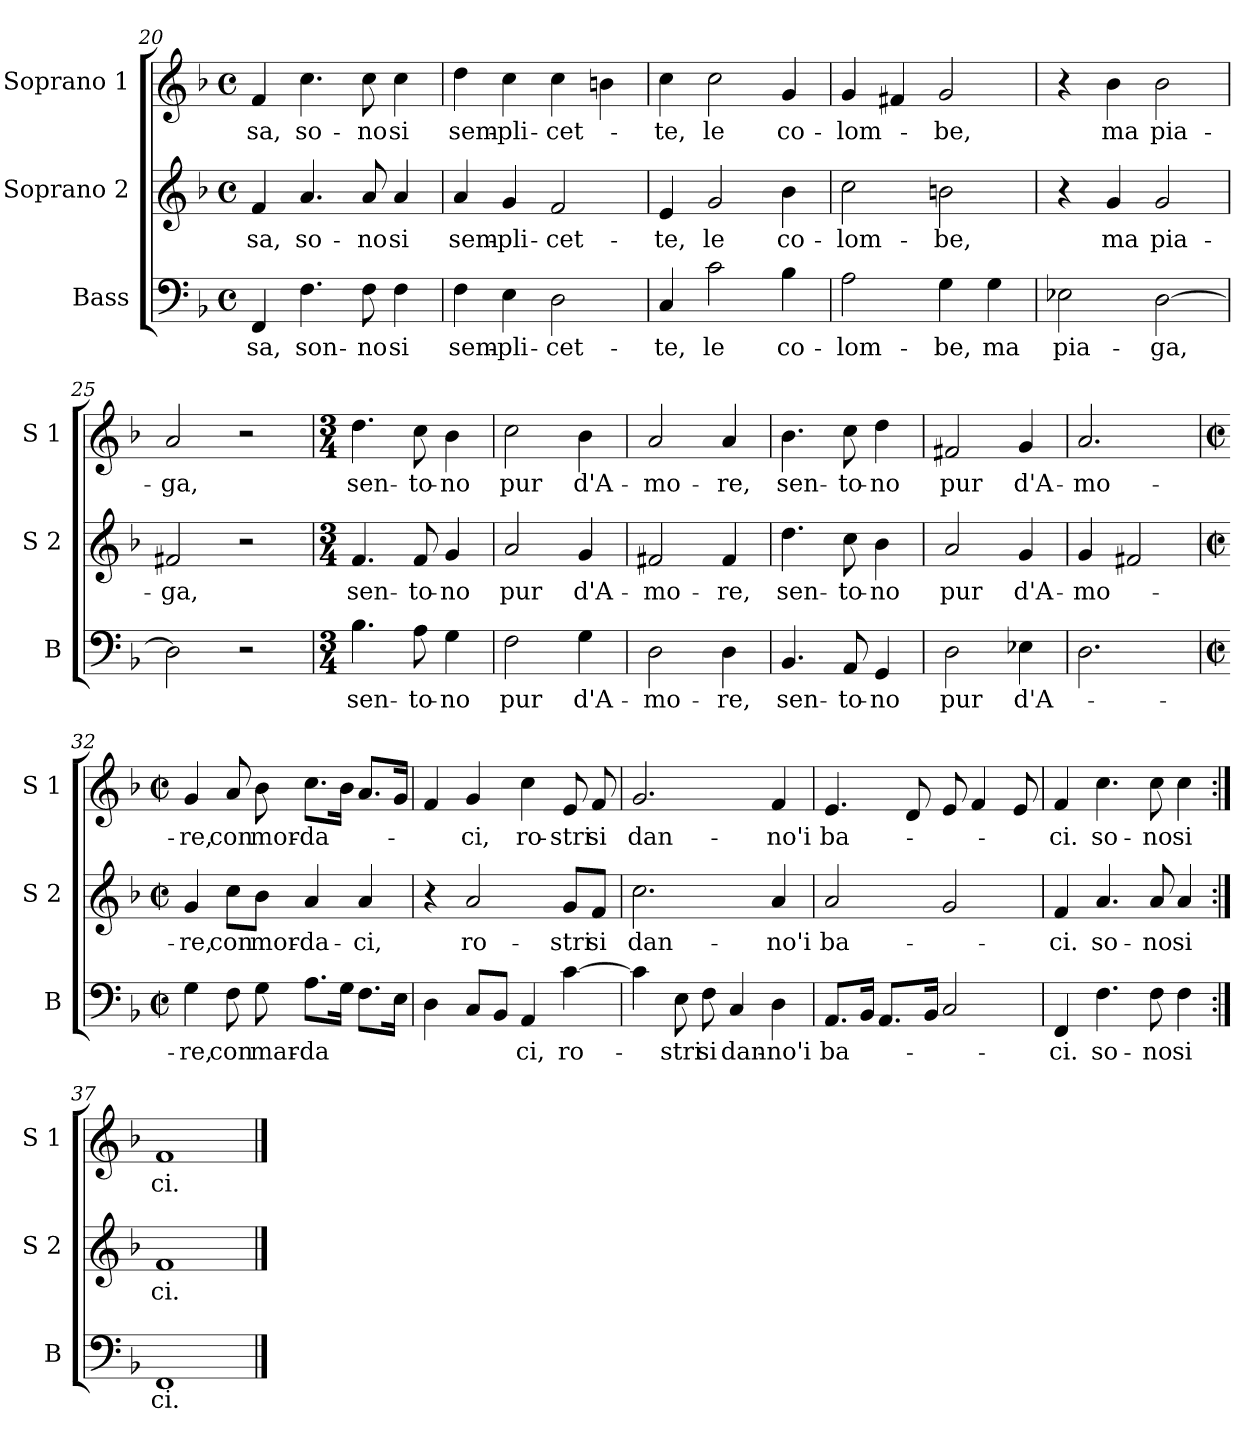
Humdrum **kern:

**kern	**text	**kern	**text	**kern	**text
*part3	*part3	*part2	*part2	*part1	*part1
*staff3	*staff3	*staff2	*staff2	*staff1	*staff1
*I"Bass	*	*I"Soprano 2	*	*I"Soprano 1	*
*I'B	*	*I'S 2	*	*I'S 1	*
*clefF4	*	*clefG2	*	*clefG2	*
*k[b-]	*	*k[b-]	*	*k[b-]	*
*F:	*	*F:	*	*F:	*
*M4/4	*	*M4/4	*	*M4/4	*
*met(c)	*	*met(c)	*	*met(c)	*
=20	=20	=20	=20	=20	=20
!	!LO:LY:b	!	!LO:LY:b	!	!LO:LY:b
4FF/	sa,	4f/	sa,	4f/	sa,
!	!LO:LY:b	!	!LO:LY:b	!	!LO:LY:b
4.F\	son-	4.a/	so-	4.cc\	so-
!	!LO:LY:b	!	!LO:LY:b	!	!LO:LY:b
8F\	-no	8a/	-no	8cc\	-no
!	!LO:LY:b	!	!LO:LY:b	!	!LO:LY:b
4F\	si	4a/	si	4cc\	si
=21	=21	=21	=21	=21	=21
!	!LO:LY:b	!	!LO:LY:b	!	!LO:LY:b
4F\	sem-	4a/	sem-	4dd\	sem-
!	!LO:LY:b	!	!LO:LY:b	!	!LO:LY:b
4E\	-pli-	4g/	-pli-	4cc\	-pli-
!	!LO:LY:b	!	!LO:LY:b	!	!LO:LY:b
2D\	-cet-	2f/	-cet-	4cc\	-cet-
.	.	.	.	4bn\	.
=22	=22	=22	=22	=22	=22
!	!LO:LY:b	!	!LO:LY:b	!	!LO:LY:b
4C/	-te,	4e/	-te,	4cc\	-te,
!	!LO:LY:b	!	!LO:LY:b	!	!LO:LY:b
2c\	le	2g/	le	2cc\	le
!	!LO:LY:b	!	!LO:LY:b	!	!LO:LY:b
4B-\	co-	4b-\	co-	4g/	co-
!!LO:PB:g=z
=23	=23	=23	=23	=23	=23
!	!LO:LY:b	!	!LO:LY:b	!	!LO:LY:b
2A\	-lom-	2cc\	-lom-	4g/	-lom-
.	.	.	.	4f#X/	.
!	!LO:LY:b	!	!LO:LY:b	!	!LO:LY:b
4G\	-be,	2bn\	-be,	2g/	-be,
!	!LO:LY:b	!	!	!	!
4G\	ma	.	.	.	.
=24	=24	=24	=24	=24	=24
!	!LO:LY:b	!	!	!	!
2E-X\	pia-	4r	.	4r	.
!	!	!	!LO:LY:b	!	!LO:LY:b
.	.	4g/	ma	4b-\	ma
!	!LO:LY:b	!	!LO:LY:b	!	!LO:LY:b
[2D\	-ga,	2g/	pia-	2b-\	pia-
=25	=25	=25	=25	=25	=25
!	!	!	!LO:LY:b	!	!LO:LY:b
2D\]	.	2f#X/	-ga,	2a/	-ga,
2r	.	2r	.	2r	.
=26	=26	=26	=26	=26	=26
*M3/4	*	*M3/4	*	*M3/4	*
!	!LO:LY:b	!	!LO:LY:b	!	!LO:LY:b
4.B-\	sen-	4.f/	sen-	4.dd\	sen-
!	!LO:LY:b	!	!LO:LY:b	!	!LO:LY:b
8A\	-to-	8f/	-to-	8cc\	-to-
!	!LO:LY:b	!	!LO:LY:b	!	!LO:LY:b
4G\	-no	4g/	-no	4b-\	-no
=27	=27	=27	=27	=27	=27
!	!LO:LY:b	!	!LO:LY:b	!	!LO:LY:b
2F\	pur	2a/	pur	2cc\	pur
!	!LO:LY:b	!	!LO:LY:b	!	!LO:LY:b
4G\	d'A-	4g/	d'A-	4b-\	d'A-
!!LO:LB:g=z
=28	=28	=28	=28	=28	=28
!	!LO:LY:b	!	!LO:LY:b	!	!LO:LY:b
2D\	-mo-	2f#X/	-mo-	2a/	-mo-
!	!LO:LY:b	!	!LO:LY:b	!	!LO:LY:b
4D\	-re,	4f#/	-re,	4a/	-re,
=29	=29	=29	=29	=29	=29
!	!LO:LY:b	!	!LO:LY:b	!	!LO:LY:b
4.BB-/	sen-	4.dd\	sen-	4.b-\	sen-
!	!LO:LY:b	!	!LO:LY:b	!	!LO:LY:b
8AA/	-to-	8cc\	-to-	8cc\	-to-
!	!LO:LY:b	!	!LO:LY:b	!	!LO:LY:b
4GG/	-no	4b-\	-no	4dd\	-no
=30	=30	=30	=30	=30	=30
!	!LO:LY:b	!	!LO:LY:b	!	!LO:LY:b
2D\	pur	2a/	pur	2f#X/	pur
!	!LO:LY:b	!	!LO:LY:b	!	!LO:LY:b
4E-X\	d'A-	4g/	d'A-	4g/	d'A-
=31	=31	=31	=31	=31	=31
!	!	!	!LO:LY:b	!	!LO:LY:b
2.D\	.	4g/	-mo-	2.a/	-mo-
.	.	2f#X/	.	.	.
=32	=32	=32	=32	=32	=32
*M2/2	*	*M2/2	*	*M2/2	*
*met(c|)	*	*met(c|)	*	*met(c|)	*
!	!LO:LY:b	!	!LO:LY:b	!	!LO:LY:b
4G\	-re,	4g/	-re,	4g/	-re,
!	!LO:LY:b	!	!LO:LY:b	!	!LO:LY:b
8F\	con	8cc\L	con	8a/	con
!	!LO:LY:b	!	!LO:LY:b	!	!LO:LY:b
8G\	mar-	8b-\J	mor-	8b-\	mor-
!	!LO:LY:b	!	!LO:LY:b	!	!LO:LY:b
8.A\L	-da	4a/	-da-	8.cc\L	-da-
16G\Jk	.	.	.	16b-\Jk	.
!	!	!	!LO:LY:b	!	!
8.F\L	.	4a/	-ci,	8.a/L	.
16E\Jk	.	.	.	16g/Jk	.
!!LO:LB:g=z
=33	=33	=33	=33	=33	=33
4D\	.	4r	.	4f/	.
!	!	!	!LO:LY:b	!	!LO:LY:b
8C/L	.	2a/	ro-	4g/	-ci,
8BB-/J	.	.	.	.	.
!	!LO:LY:b	!	!	!	!LO:LY:b
4AA/	ci,	.	.	4cc\	ro-
!	!LO:LY:b	!	!LO:LY:b	!	!LO:LY:b
[4c\	ro-	8g/L	-stri	8e/	-stri
!	!	!	!LO:LY:b	!	!LO:LY:b
.	.	8f/J	si	8f/	si
=34	=34	=34	=34	=34	=34
!	!	!	!LO:LY:b	!	!LO:LY:b
4c\]	.	2.cc\	dan-	2.g/	dan-
!	!LO:LY:b	!	!	!	!
8E\	-stri	.	.	.	.
!	!LO:LY:b	!	!	!	!
8F\	si	.	.	.	.
!	!LO:LY:b	!	!	!	!
4C/	dan-	.	.	.	.
!	!LO:LY:b	!	!LO:LY:b	!	!LO:LY:b
4D\	-no'i	4a/	-no'i	4f/	-no'i
=35	=35	=35	=35	=35	=35
!	!LO:LY:b	!	!LO:LY:b	!	!LO:LY:b
8.AA/L	ba-	2a/	ba-	4.e/	ba-
16BB-/Jk	.	.	.	.	.
8.AA/L	.	.	.	.	.
.	.	.	.	8d/	.
16BB-/Jk	.	.	.	.	.
2C/	.	2g/	.	8e/	.
.	.	.	.	4f/	.
.	.	.	.	8e/	.
=36	=36	=36	=36	=36	=36
!	!LO:LY:b	!	!LO:LY:b	!	!LO:LY:b
4FF/	-ci.	4f/	-ci.	4f/	-ci.
!	!LO:LY:b	!	!LO:LY:b	!	!LO:LY:b
4.F\	so-	4.a/	so-	4.cc\	so-
!	!LO:LY:b	!	!LO:LY:b	!	!LO:LY:b
8F\	-no	8a/	-no	8cc\	-no
!	!LO:LY:b	!	!LO:LY:b	!	!LO:LY:b
4F\	si	4a/	si	4cc\	si
=37:|!	=37:|!	=37:|!	=37:|!	=37:|!	=37:|!
!	!LO:LY:b	!	!LO:LY:b	!	!LO:LY:b
1FF	ci.	1f	ci.	1f	ci.
==	==	==	==	==	==
*-	*-	*-	*-	*-	*-
